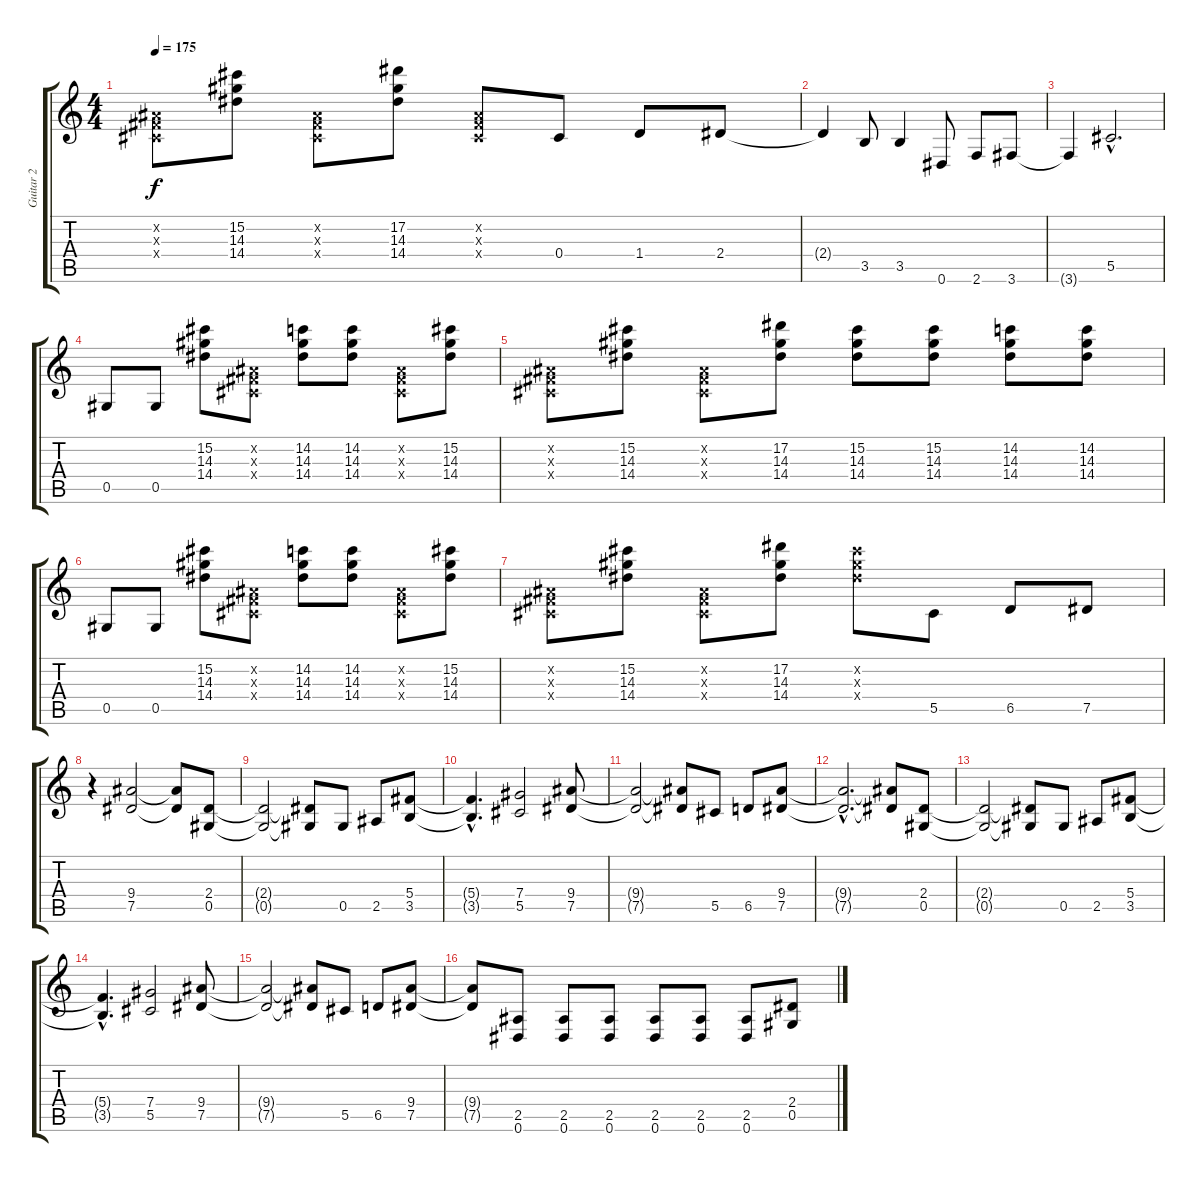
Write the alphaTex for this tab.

\track ("Guitar 2" "Guitar 2") {instrument distortionguitar}
\staff {score tabs}
\tuning (Eb4 Bb3 Gb3 Db3 Ab2 Eb2) {hide}
\ts (4 4)
\tempo 175
\clef g2
\ks c
(0.2{x} 0.3{x} 0.4{x}).8{dy f} (15.2 14.3 14.4).8 (0.2{x} 0.3{x} 0.4{x}).8 (17.2 14.3 14.4).8 (0.2{x} 0.3{x} 0.4{x}).8 0.4.8 1.4.8 2.4.8 |
2.4{t}.4 3.5.8 3.5.4 0.6.8 2.6.8 3.6.8 |
3.6{t}.4 5.5{hac}.2{d} |
0.5.8 0.5.8 (15.2 14.3 14.4).8 (0.2{x} 0.3{x} 0.4{x}).8 (14.2 14.3 14.4).8 (14.2 14.3 14.4).8 (0.2{x} 0.3{x} 0.4{x}).8 (15.2 14.3 14.4).8 |
(0.2{x} 0.3{x} 0.4{x}).8 (15.2 14.3 14.4).8 (0.2{x} 0.3{x} 0.4{x}).8 (17.2 14.3 14.4).8 (15.2 14.3 14.4).8 (15.2 14.3 14.4).8 (14.2 14.3 14.4).8 (14.2 14.3 14.4).8 |
0.5.8 0.5.8 (15.2 14.3 14.4).8 (0.2{x} 0.3{x} 0.4{x}).8 (14.2 14.3 14.4).8 (14.2 14.3 14.4).8 (0.2{x} 0.3{x} 0.4{x}).8 (15.2 14.3 14.4).8 |
(0.2{x} 0.3{x} 0.4{x}).8 (15.2 14.3 14.4).8 (0.2{x} 0.3{x} 0.4{x}).8 (17.2 14.3 14.4).8 (15.2{x} 14.3{x} 14.4{x}).8 5.5.8 6.5.8 7.5.8 |
r.4 (9.4 7.5).2 (9.4{t} 7.5{t}).8 (2.4 0.5).8 |
(2.4{t} 0.5{t}).2 (2.4{t} 0.5{t}).8 0.5.8 2.5.8 (5.4 3.5).8 |
(5.4{hac t} 3.5{hac t}).4{d} (7.4 5.5).2 (9.4 7.5).8 |
(9.4{t} 7.5{t}).2 (9.4{t} 7.5{t}).8 5.5.8 6.5.8 (9.4 7.5).8 |
(9.4{hac t} 7.5{hac t}).2{d} (9.4{t} 7.5{t}).8 (2.4 0.5).8 |
(2.4{t} 0.5{t}).2 (2.4{t} 0.5{t}).8 0.5.8 2.5.8 (5.4 3.5).8 |
(5.4{hac t} 3.5{hac t}).4{d} (7.4 5.5).2 (9.4 7.5).8 |
(9.4{t} 7.5{t}).2 (9.4{t} 7.5{t}).8 5.5.8 6.5.8 (9.4 7.5).8 |
(9.4{t} 7.5{t}).8 (2.5 0.6).8 (2.5 0.6).8 (2.5 0.6).8 (2.5 0.6).8 (2.5 0.6).8 (2.5 0.6).8 (2.4 0.5).8
